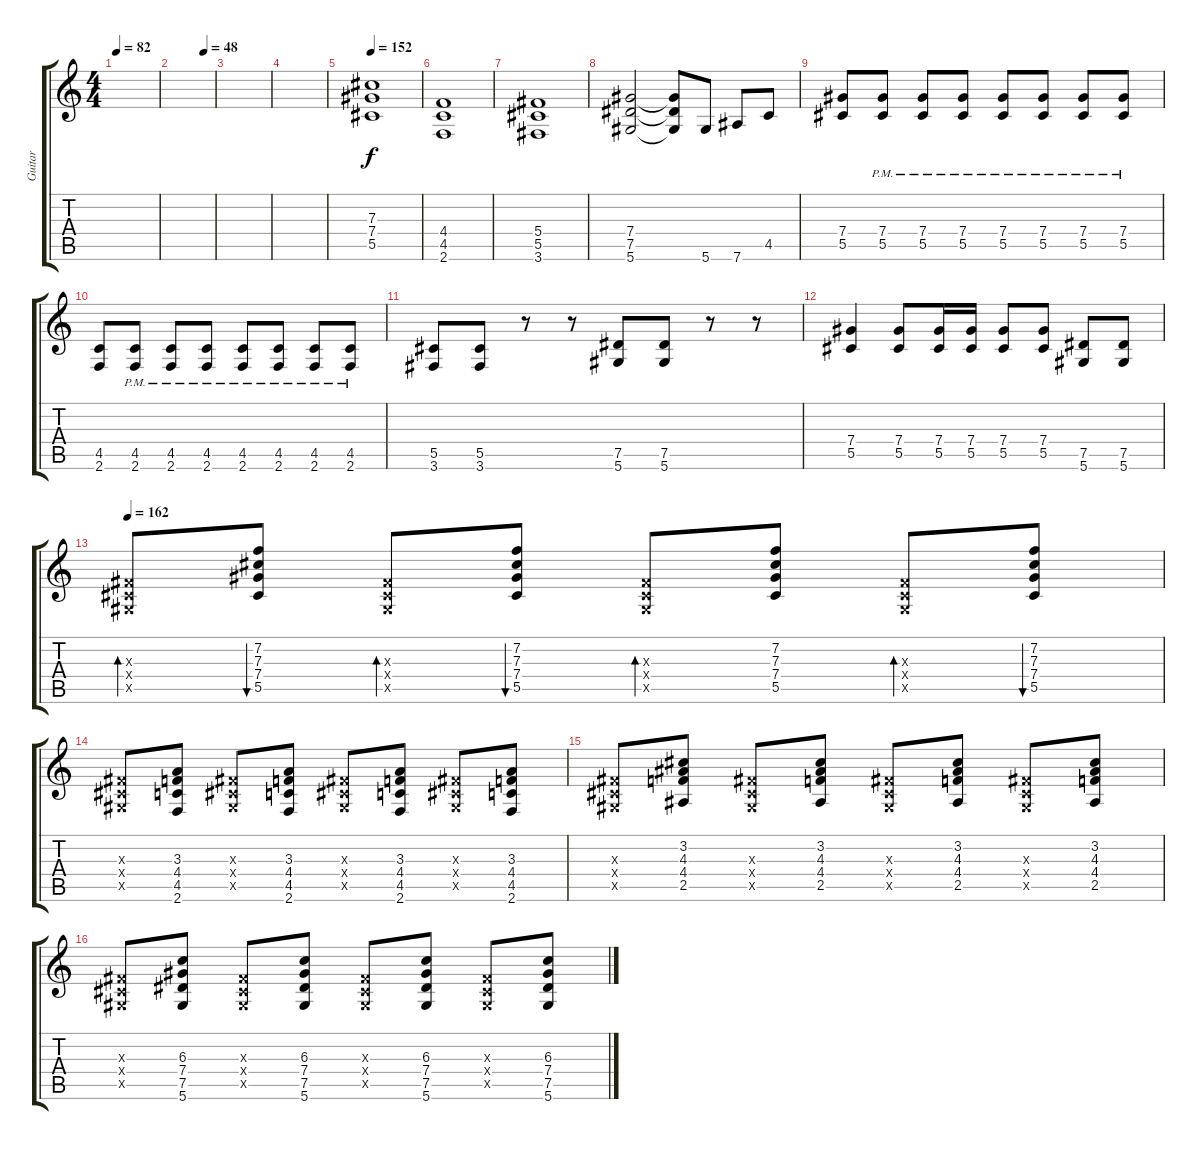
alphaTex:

\track ("Guitar" "Guitar") {instrument overdrivenguitar}
\staff {score tabs}
\tuning (Eb4 Bb3 Gb3 Db3 Ab2 Eb2) {hide}
\ts (4 4)
\tempo 82
\clef g2
\ks c
|
\tempo (48 0.75)
|
|
|
\tempo 152
(7.3 7.4 5.5).1 |
(4.4 4.5 2.6).1 |
(5.4 5.5 3.6).1 |
(7.4 7.5 5.6).2 (7.4{t} 7.5{t} 5.6{t}).8 5.6.8 7.6.8 4.5.8 |
(7.4 5.5).8 (7.4{pm} 5.5{pm}).8 (7.4{pm} 5.5{pm}).8 (7.4{pm} 5.5{pm}).8 (7.4{pm} 5.5{pm}).8 (7.4{pm} 5.5{pm}).8 (7.4 5.5{pm}).8 (7.4{pm} 5.5{pm}).8 |
(4.5 2.6).8 (4.5{pm} 2.6{pm}).8 (4.5{pm} 2.6{pm}).8 (4.5{pm} 2.6{pm}).8 (4.5{pm} 2.6{pm}).8 (4.5{pm} 2.6{pm}).8 (4.5{pm} 2.6{pm}).8 (4.5{pm} 2.6{pm}).8 |
(5.5 3.6).8 (5.5 3.6).8 r.8 r.8 (7.5 5.6).8 (7.5 5.6).8 r.8 r.8 |
(7.4 5.5).4 (7.4 5.5).8 (7.4 5.5).16 (7.4 5.5).16 (7.4 5.5).8 (7.4 5.5).8 (7.5 5.6).8 (7.5 5.6).8 |
\tempo 162
(0.3{x} 0.4{x} 0.5{x}).8{bd 60} (7.2 7.3 7.4 5.5).8{bu 60} (0.3{x} 0.4{x} 0.5{x}).8{bd 60} (7.2 7.3 7.4 5.5).8{bu 60} (0.3{x} 0.4{x} 0.5{x}).8{bd 60} (7.2 7.3 7.4 5.5).8 (0.3{x} 0.4{x} 0.5{x}).8{bd 60} (7.2 7.3 7.4 5.5).8{bu 60} |
(0.3{x} 0.4{x} 0.5{x}).8 (3.3 4.4 4.5 2.6).8 (0.3{x} 0.4{x} 0.5{x}).8 (3.3 4.4 4.5 2.6).8 (0.3{x} 0.4{x} 0.5{x}).8 (3.3 4.4 4.5 2.6).8 (0.3{x} 0.4{x} 0.5{x}).8 (3.3 4.4 4.5 2.6).8 |
(0.3{x} 0.4{x} 0.5{x}).8 (3.2 4.3 4.4 2.5).8 (0.3{x} 0.4{x} 0.5{x}).8 (3.2 4.3 4.4 2.5).8 (0.3{x} 0.4{x} 0.5{x}).8 (3.2 4.3 4.4 2.5).8 (0.3{x} 0.4{x} 0.5{x}).8 (3.2 4.3 4.4 2.5).8 |
(0.3{x} 0.4{x} 0.5{x}).8 (6.3 7.4 7.5 5.6).8 (0.3{x} 0.4{x} 0.5{x}).8 (6.3 7.4 7.5 5.6).8 (0.3{x} 0.4{x} 0.5{x}).8 (6.3 7.4 7.5 5.6).8 (0.3{x} 0.4{x} 0.5{x}).8 (6.3 7.4 7.5 5.6).8
